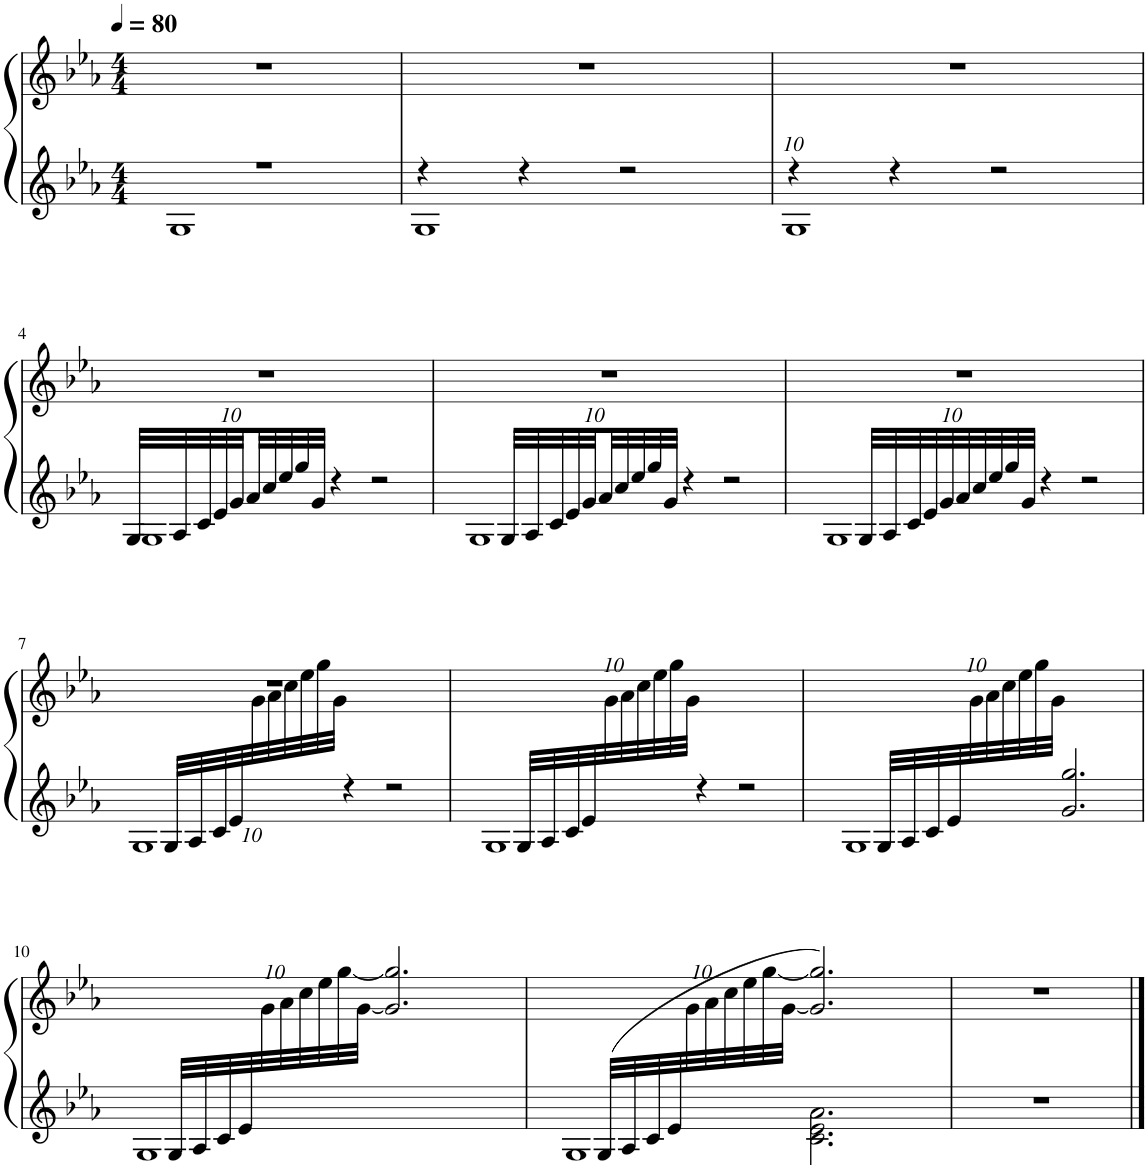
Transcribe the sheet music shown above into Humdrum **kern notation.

**kern	**kern
*part1	*part1
*staff2	*staff1
*I"Piano	*
*I'Pno.	*
*clefG2	*clefG2
*k[b-e-a-]	*k[b-e-a-]
*M4/4	*M4/4
*MM80	*MM80
=1	=1
*^	*
1r	1G	1r
=2	=2	=2
4r	1G	1r
4r	.	.
2r	.	.
=3	=3	=3
4r	1G	1r
4r	.	.
2r	.	.
!!LO:LB:g=z
=4	=4	=4
*Xbrackettup	*	*
40G/LLL	1G	1r
40A-/	.	.
40c/	.	.
40e-/	.	.
40g/	.	.
40a-/	.	.
40cc/	.	.
40ee-/	.	.
40gg/	.	.
40g/JJJ	.	.
4r	.	.
2r	.	.
=5	=5	=5
40G/LLL	1G	1r
40A-/	.	.
40c/	.	.
40e-/	.	.
40g/	.	.
40a-/	.	.
40cc/	.	.
40ee-/	.	.
40gg/	.	.
40g/JJJ	.	.
4r	.	.
2r	.	.
=6	=6	=6
40G/LLL	1G	1r
40A-/	.	.
40c/	.	.
40e-/	.	.
40g/	.	.
40a-/	.	.
40cc/	.	.
40ee-/	.	.
40gg/	.	.
40g/JJJ	.	.
4r	.	.
2r	.	.
!!LO:LB:g=z
=7	=7	=7
*	*	*^
40G/LLL	1G	1r	10ryy
40A-/	.	.	.
40c/	.	.	.
40e-/	.	.	.
10.ryy	.	.	40g\
.	.	.	40a-\
.	.	.	40cc\
.	.	.	40ee-\
.	.	.	40gg\
.	.	.	40g\JJJ
4r	.	.	2.ryy
2r	.	.	.
=8	=8	=8	=8
40G/LLL	1G	1ryy	10ryy
40A-/	.	.	.
40c/	.	.	.
40e-/	.	.	.
10.ryy	.	.	40g\
.	.	.	40a-\
.	.	.	40cc\
.	.	.	40ee-\
.	.	.	40gg\
.	.	.	40g\JJJ
4r	.	.	2.ryy
2r	.	.	.
=9	=9	=9	=9
40G/LLL	1G	1ryy	10ryy
40A-/	.	.	.
40c/	.	.	.
40e-/	.	.	.
10.ryy	.	.	40g\
.	.	.	40a-\
.	.	.	40cc\
.	.	.	40ee-\
.	.	.	40gg\
.	.	.	40g\JJJ
2.g/ 2.gg/	.	.	2.ryy
!!LO:LB:g=z	!!
=10	=10	=10	=10
40G/LLL	1G	1ryy	10ryy
40A-/	.	.	.
40c/	.	.	.
40e-/	.	.	.
5%3.ryy	.	.	40g\
.	.	.	40a-\
.	.	.	40cc\
.	.	.	40ee-\
.	.	.	[40gg\
.	.	.	[40g\JJJ
.	.	.	2.g/] 2.gg/]
=11	=11	=11	=11
*	*^	*	*
(40G/LLL	1G	4ryy	1ryy	10ryy
40A-/	.	.	.	.
40c/	.	.	.	.
40e-/	.	.	.	.
5%3.ryy	.	.	.	40g\
.	.	.	.	40a-\
.	.	.	.	40cc\
.	.	.	.	40ee-\
.	.	.	.	[40gg\
.	.	.	.	[40g\JJJ
.	.	2.c\ 2.e-\ 2.a-\	.	2.g/] 2.gg/])
*v	*v	*v	*	*
*	*v	*v
=12	=12
1r	1r
==	==
*-	*-
